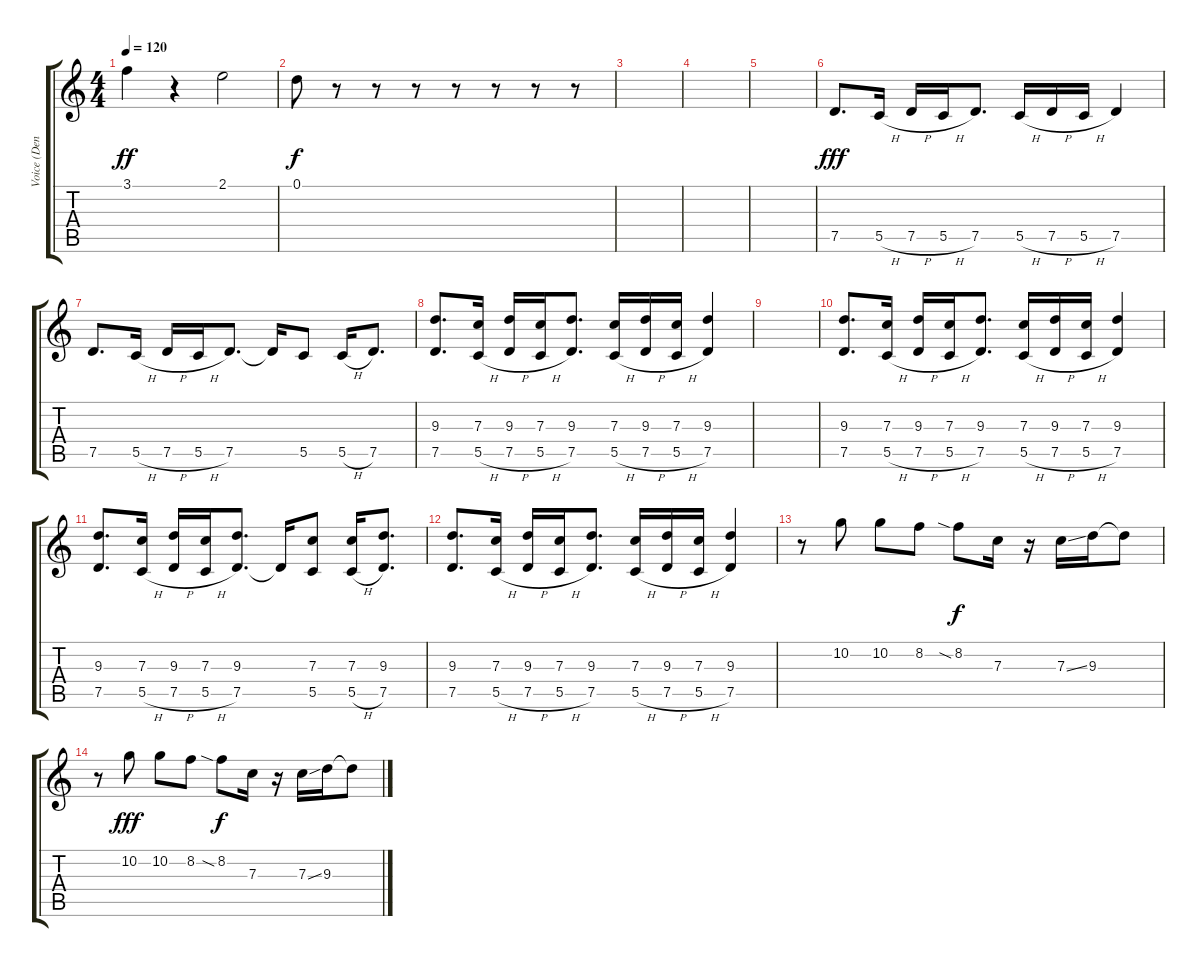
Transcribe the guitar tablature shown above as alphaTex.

\track ("Voice (Denis)" "Voice (Den") {instrument overdrivenguitar}
\staff {score tabs}
\tuning (D4 A3 F3 C3 G2 C2) {hide}
\ts (4 4)
\tempo 120
\clef g2
\ks c
3.1{t}.4{dy ff} r.4 2.1.2 |
0.1.8{dy f} r.8 r.8 r.8 r.8 r.8 r.8 r.8 |
|
|
|
7.5.8{d dy fff} 5.5{h}.16 7.5{h}.16 5.5{h}.16 7.5.8{d} 5.5{h}.16 7.5{h}.16 5.5{h}.16 7.5.4 |
7.5.8{d} 5.5{h}.16 7.5{h}.16 5.5{h}.16 7.5.8{d} 7.5{t}.16 5.5.8 5.5{h}.16 7.5.8{d} |
(9.3 7.5).8{d} (7.3 5.5{h}).16 (9.3 7.5{h}).16 (7.3 5.5{h}).16 (9.3 7.5).8{d} (7.3 5.5{h}).16 (9.3 7.5{h}).16 (7.3 5.5{h}).16 (9.3 7.5).4 |
|
(9.3 7.5).8{d} (7.3 5.5{h}).16 (9.3 7.5{h}).16 (7.3 5.5{h}).16 (9.3 7.5).8{d} (7.3 5.5{h}).16 (9.3 7.5{h}).16 (7.3 5.5{h}).16 (9.3 7.5).4 |
(9.3 7.5).8{d} (7.3 5.5{h}).16 (9.3 7.5{h}).16 (7.3 5.5{h}).16 (9.3 7.5).8{d} 7.5{t}.16 (7.3 5.5).8 (7.3 5.5{h}).16 (9.3 7.5).8{d} |
(9.3 7.5).8{d} (7.3 5.5{h}).16 (9.3 7.5{h}).16 (7.3 5.5{h}).16 (9.3 7.5).8{d} (7.3 5.5{h}).16 (9.3 7.5{h}).16 (7.3 5.5{h}).16 (9.3 7.5).4 |
r.8 10.2.8 10.2.8 8.2.8 8.2{sia}.8{dy f} 7.3.16 r.16 7.3{ss}.16 9.3.16 9.3{t}.8 |
r.8 10.2.8{dy fff} 10.2.8 8.2.8 8.2{sia}.8{dy f} 7.3.16 r.16 7.3{ss}.16 9.3.16 9.3{t}.8
